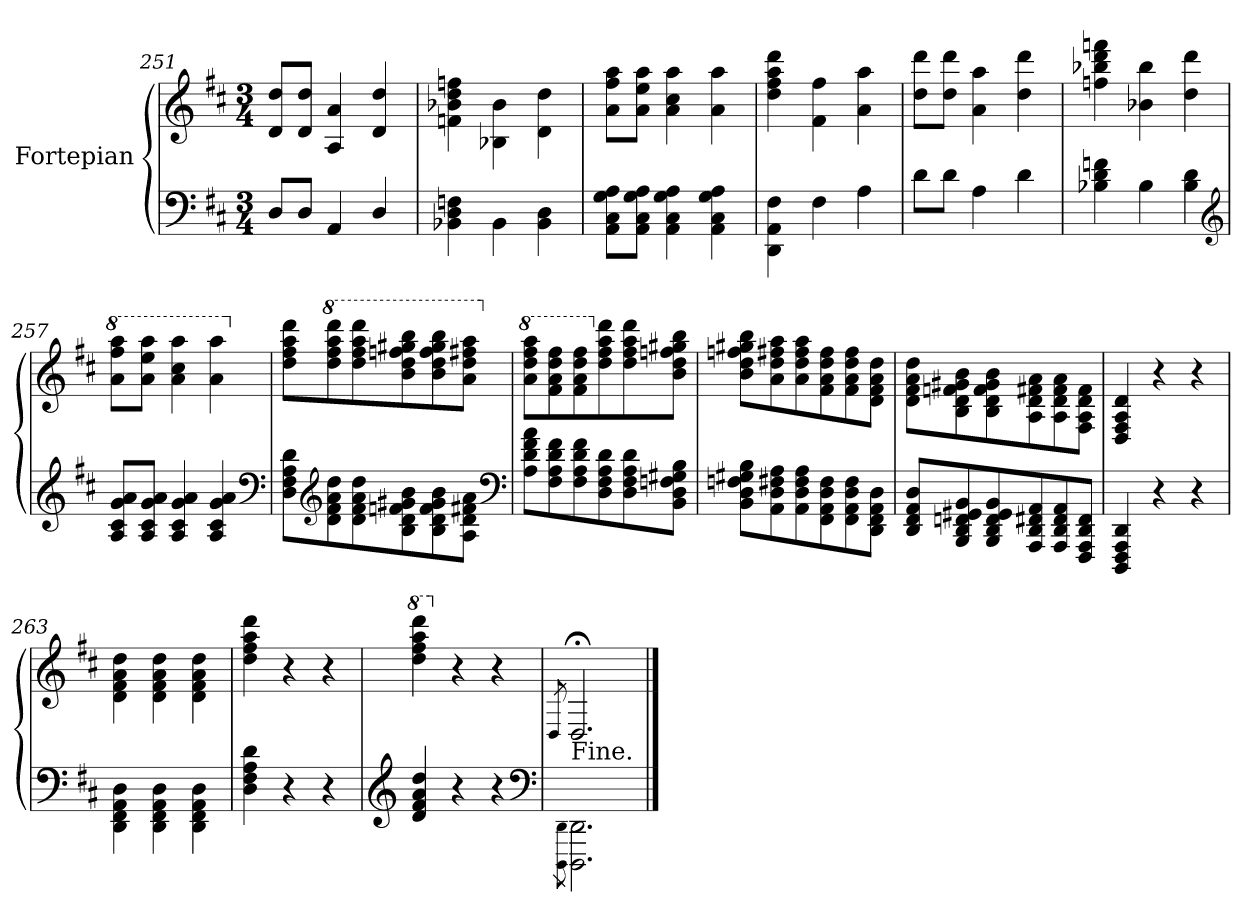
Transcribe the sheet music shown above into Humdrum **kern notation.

**kern	**kern
*part1	*part1
*staff2	*staff1
*I"Fortepian	*
*clefF4	*clefG2
*k[f#c#]	*k[f#c#]
*M3/4	*M3/4
=251	=251
8D/L	8d/ 8dd/L
8D/J	8d/ 8dd/J
4AA/	4A/ 4a/
4D/	4d/ 4dd/
=252	=252
4BB-X\ 4D\ 4Fn\	4fn\ 4b-X\ 4dd\ 4ffn\
4BB-\	4B-X\ 4b-\
4BB-\ 4D\	4d\ 4dd\
=253	=253
8AA\ 8C#\ 8G\ 8A\L	8a\ 8ff#\ 8aa\L
8AA\ 8C#\ 8G\ 8A\J	8a\ 8ee\ 8aa\J
4AA\ 4C#\ 4G\ 4A\	4a\ 4cc#\ 4aa\
4AA\ 4C#\ 4G\ 4A\	4a\ 4aa\
=254	=254
4DD\ 4AA\ 4F#\	4dd\ 4ff#\ 4aa\ 4ddd\
4F#\	4f#\ 4ff#\
4A\	4a\ 4aa\
=255	=255
8d\L	8dd\ 8ddd\L
8d\J	8dd\ 8ddd\J
4A\	4a\ 4aa\
4d\	4dd\ 4ddd\
=256	=256
4B-X\ 4d\ 4fn\	4ffn\ 4bb-X\ 4ddd\ 4fffn\
4B-\	4b-X\ 4bb-\
4B-\ 4d\	4dd\ 4ddd\
*clefG2	*
=257	=257
*	*8va
8A/ 8c#/ 8g/ 8a/L	8aa\ 8fff#\ 8aaa\L
8A/ 8c#/ 8g/ 8a/J	8aa\ 8eee\ 8aaa\J
4A/ 4c#/ 4g/ 4a/	4aa\ 4ccc#\ 4aaa\
4A/ 4c#/ 4g/ 4a/	4aa\ 4aaa\
*clefF4	*
=258	=258
*	*X8va
8D\ 8F#\ 8A\ 8d\L	8dd\ 8ff#\ 8aa\ 8ddd\L
*clefG2	*
*	*8va
8d\ 8f#\ 8a\ 8dd\	8ddd\ 8fff#\ 8aaa\ 8dddd\
8d\ 8f#\ 8a\ 8dd\	8ddd\ 8fff#\ 8aaa\ 8dddd\
8B\ 8d\ 8fn\ 8g#X\ 8b\	8bb\ 8ddd\ 8fffn\ 8ggg#X\ 8bbb\
8B\ 8d\ 8f\ 8g#\ 8b\	8bb\ 8ddd\ 8fff\ 8ggg#\ 8bbb\
8A\ 8d\ 8f#X\ 8a\J	8aa\ 8ddd\ 8fff#X\ 8aaa\J
*clefF4	*
=259	=259
*	*X8va
*	*8va
8A\ 8d\ 8f#\ 8a\L	8aa\ 8ddd\ 8fff#\ 8aaa\L
8F#\ 8A\ 8d\ 8f#\	8ff#\ 8aa\ 8ddd\ 8fff#\
8F#\ 8A\ 8d\ 8f#\	8ff#\ 8aa\ 8ddd\ 8fff#\
*	*X8va
8D\ 8F#\ 8A\ 8d\	8dd\ 8ff#\ 8aa\ 8ddd\
8D\ 8F#\ 8A\ 8d\	8dd\ 8ff#\ 8aa\ 8ddd\
8BB\ 8D\ 8Fn\ 8G#X\ 8B\J	8b\ 8dd\ 8ffn\ 8gg#X\ 8bb\J
=260	=260
8BB\ 8D\ 8Fn\ 8G#X\ 8B\L	8b\ 8dd\ 8ffn\ 8gg#X\ 8bb\L
8AA\ 8D\ 8F#X\ 8A\	8a\ 8dd\ 8ff#X\ 8aa\
8AA\ 8D\ 8F#\ 8A\	8a\ 8dd\ 8ff#\ 8aa\
8FF#\ 8AA\ 8D\ 8F#\	8f#\ 8a\ 8dd\ 8ff#\
8FF#\ 8AA\ 8D\ 8F#\	8f#\ 8a\ 8dd\ 8ff#\
8DD\ 8FF#\ 8AA\ 8D\J	8d\ 8f#\ 8a\ 8dd\J
=261	=261
8DD/ 8FF#/ 8AA/ 8D/L	8d\ 8f#\ 8a\ 8dd\L
8BBB/ 8DD/ 8FFn/ 8GG#X/ 8BB/	8B\ 8d\ 8fn\ 8g#X\ 8b\
8BBB/ 8DD/ 8FF/ 8GG#/ 8BB/	8B\ 8d\ 8f\ 8g#\ 8b\
8AAA/ 8DD/ 8FF#X/ 8AA/	8A\ 8d\ 8f#X\ 8a\
8AAA/ 8DD/ 8FF#/ 8AA/	8A\ 8d\ 8f#\ 8a\
8FFF#/ 8AAA/ 8DD/ 8FF#/J	8F#\ 8A\ 8d\ 8f#\J
=262	=262
4DDD/ 4FFF#/ 4AAA/ 4DD/	4D/ 4F#/ 4A/ 4d/
4r	4r
4r	4r
=263	=263
4DD\ 4FF#\ 4AA\ 4D\	4d\ 4f#\ 4a\ 4dd\
4DD\ 4FF#\ 4AA\ 4D\	4d\ 4f#\ 4a\ 4dd\
4DD\ 4FF#\ 4AA\ 4D\	4d\ 4f#\ 4a\ 4dd\
=264	=264
4D\ 4F#\ 4A\ 4d\	4dd\ 4ff#\ 4aa\ 4ddd\
4r	4r
4r	4r
=265	=265
*clefG2	*
*	*8va
4d/ 4f#/ 4a/ 4dd/	4ddd\ 4fff#\ 4aaa\ 4dddd\
*	*X8va
4r	4r
4r	4r
*clefF4	*
=266	=266
8qDDD\ 8qDD\	8qD/
!	!LO:TX:b:t=Fine.
2.DDD\ 2.DD\	2.D;</
==	==
*-	*-
